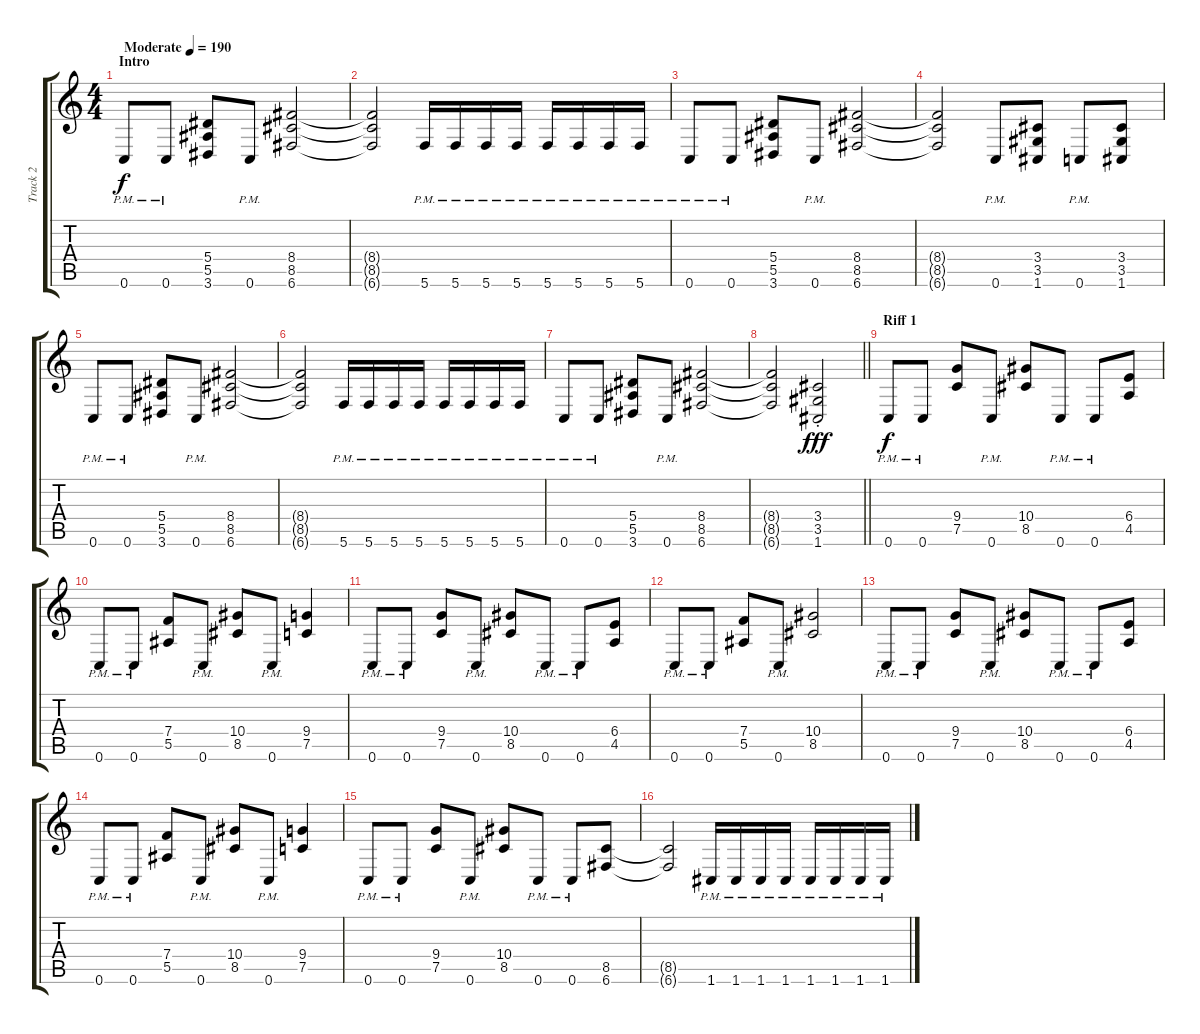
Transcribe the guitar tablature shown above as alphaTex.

\track ("Track 2" "Track 2") {instrument distortionguitar}
\staff {score tabs}
\tuning (C4 G3 Eb3 Bb2 F2 C2) {hide}
\ts (4 4)
\section ("" "Intro")
\tempo (190 "Moderate")
\clef g2
\ks c
0.6{pm}.8{dy f instrument distortionguitar} 0.6{pm}.8 (5.4 5.5 3.6).8 0.6{pm}.8 (8.4 8.5 6.6).2 |
(8.4{t} 8.5{t} 6.6{t}).2 5.6{pm}.16 5.6{pm}.16 5.6{pm}.16 5.6{pm}.16 5.6{pm}.16 5.6{pm}.16 5.6{pm}.16 5.6{pm}.16 |
0.6{pm}.8 0.6{pm}.8 (5.4 5.5 3.6).8 0.6{pm}.8 (8.4 8.5 6.6).2 |
(8.4{t} 8.5{t} 6.6{t}).2 0.6{pm}.8 (3.4 3.5 1.6).8 0.6{pm}.8 (3.4 3.5 1.6).8 |
0.6{pm}.8 0.6{pm}.8 (5.4 5.5 3.6).8 0.6{pm}.8 (8.4 8.5 6.6).2 |
(8.4{t} 8.5{t} 6.6{t}).2 5.6{pm}.16 5.6{pm}.16 5.6{pm}.16 5.6{pm}.16 5.6{pm}.16 5.6{pm}.16 5.6{pm}.16 5.6{pm}.16 |
0.6{pm}.8 0.6{pm}.8 (5.4 5.5 3.6).8 0.6{pm}.8 (8.4 8.5 6.6).2 |
\barLineRight lightlight
(8.4{t} 8.5{t} 6.6{t}).2 (3.4{st} 3.5{st} 1.6{st}).2{dy fff} |
\section ("" "Riff 1")
0.6{pm}.8{dy f} 0.6{pm}.8 (9.4 7.5).8 0.6{pm}.8 (10.4 8.5).8 0.6{pm}.8 0.6{pm}.8 (6.4 4.5).8 |
0.6{pm}.8 0.6{pm}.8 (7.4 5.5).8 0.6{pm}.8 (10.4 8.5).8 0.6{pm}.8 (9.4 7.5).4 |
0.6{pm}.8 0.6{pm}.8 (9.4 7.5).8 0.6{pm}.8 (10.4 8.5).8 0.6{pm}.8 0.6{pm}.8 (6.4 4.5).8 |
0.6{pm}.8 0.6{pm}.8 (7.4 5.5).8 0.6{pm}.8 (10.4 8.5).2 |
0.6{pm}.8 0.6{pm}.8 (9.4 7.5).8 0.6{pm}.8 (10.4 8.5).8 0.6{pm}.8 0.6{pm}.8 (6.4 4.5).8 |
0.6{pm}.8 0.6{pm}.8 (7.4 5.5).8 0.6{pm}.8 (10.4 8.5).8 0.6{pm}.8 (9.4 7.5).4 |
0.6{pm}.8 0.6{pm}.8 (9.4 7.5).8 0.6{pm}.8 (10.4 8.5).8 0.6{pm}.8 0.6{pm}.8 (8.5 6.6).8 |
(8.5{t} 6.6{t}).2 1.6{pm}.16 1.6{pm}.16 1.6{pm}.16 1.6{pm}.16 1.6{pm}.16 1.6{pm}.16 1.6{pm}.16 1.6{pm}.16
